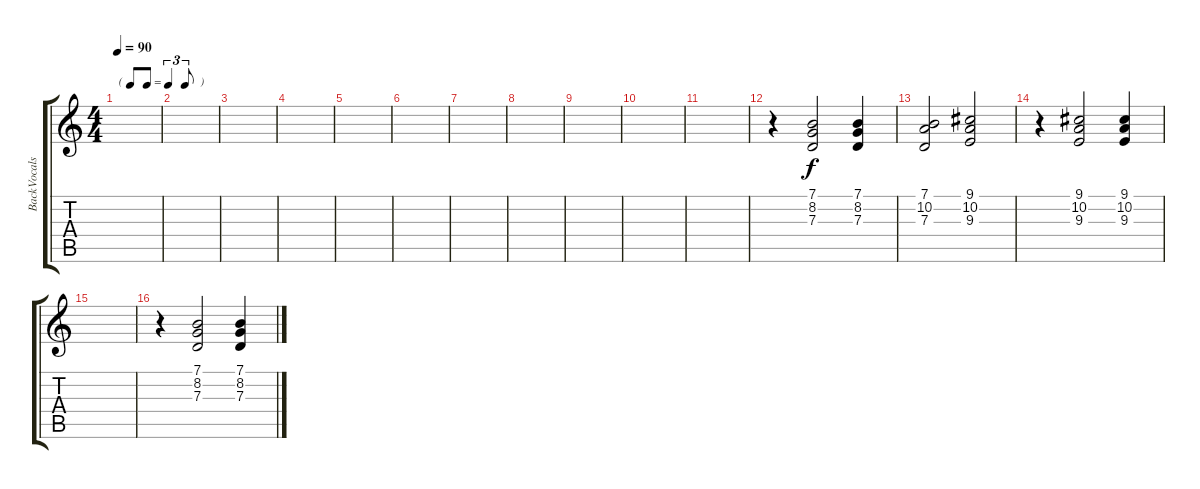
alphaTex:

\track ("BackVocals" "BackVocals") {instrument choiraahs}
\staff {score tabs}
\tuning (E4 B3 G3 D3 A2 E2) {hide}
\ts (4 4)
\tf triplet8th
\tempo 90
\clef g2
\ks c
|
|
|
|
|
|
|
|
|
|
|
r.4 (7.1 8.2 7.3).2 (7.1 8.2 7.3).4 |
(7.1 10.2 7.3).2 (9.1 10.2 9.3).2 |
r.4 (9.1 10.2 9.3).2 (9.1 10.2 9.3).4 |
|
r.4 (7.1 8.2 7.3).2 (7.1 8.2 7.3).4
